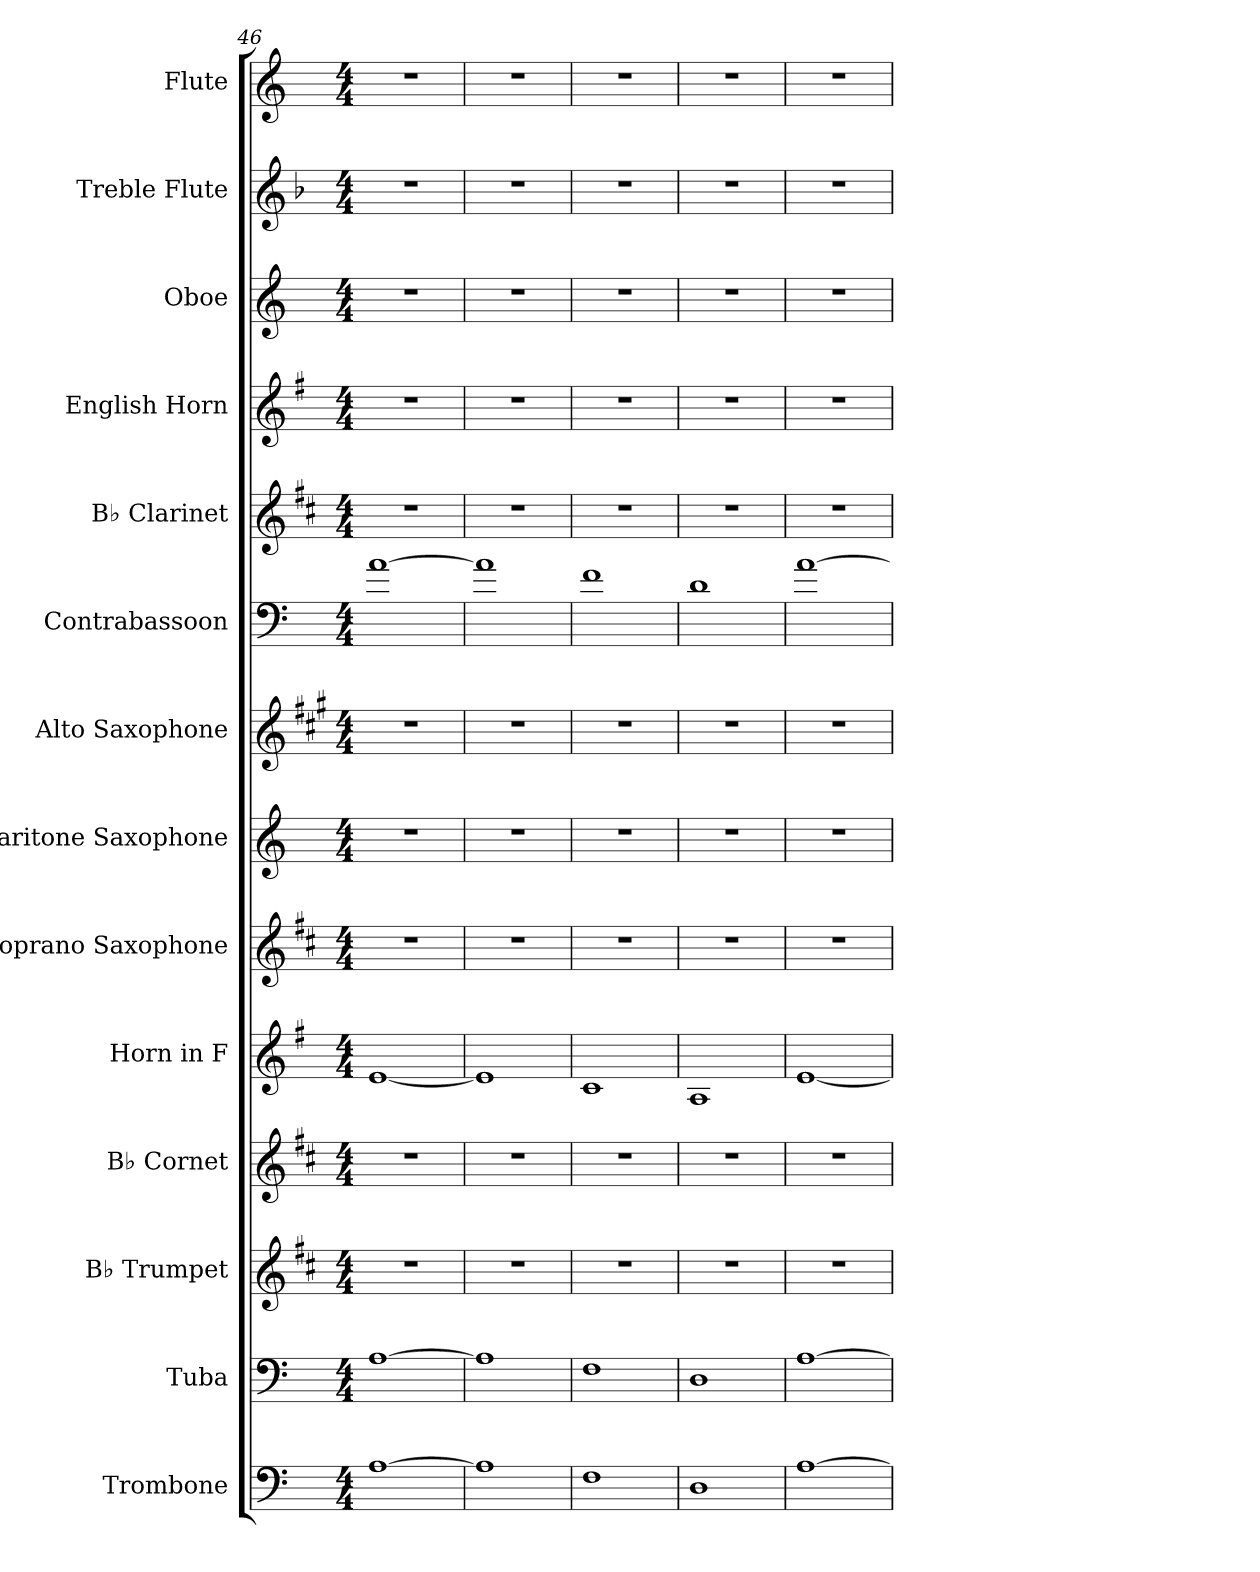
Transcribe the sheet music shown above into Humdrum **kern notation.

**kern	**kern	**kern	**kern	**kern	**kern	**kern	**kern	**kern	**kern	**kern	**kern	**kern	**kern
*part14	*part13	*part12	*part11	*part10	*part9	*part8	*part7	*part6	*part5	*part4	*part3	*part2	*part1
*staff14	*staff13	*staff12	*staff11	*staff10	*staff9	*staff8	*staff7	*staff6	*staff5	*staff4	*staff3	*staff2	*staff1
*I"Trombone	*I"Tuba	*I"B♭ Trumpet	*I"B♭ Cornet	*I"Horn in F	*I"Soprano Saxophone	*I"Baritone Saxophone	*I"Alto Saxophone	*I"Contrabassoon	*I"B♭ Clarinet	*I"English Horn	*I"Oboe	*I"Treble Flute	*I"Flute
*I'Tbn.	*I'Tba.	*I'B♭ Tpt.	*I'B♭ Cnt.	*	*I'S. Sax.	*I'Bar. Sax.	*I'A. Sax.	*I'Cbsn.	*I'B♭ Cl.	*I'E. Hn.	*I'Ob.	*I'Tr. Fl.	*I'Fl.
*clefF4	*clefF4	*clefG2	*clefG2	*clefG2	*clefG2	*clefG2	*clefG2	*clefF4	*clefG2	*clefG2	*clefG2	*clefG2	*clefG2
*	*	*ITrd1c2	*ITrd1c2	*ITrd4c7	*ITrd1c2	*ITrd12c21	*ITrd5c9	*ITrd7c12	*ITrd1c2	*ITrd4c7	*	*ITrd-4c-7	*
*k[]	*k[]	*k[]	*k[]	*k[]	*k[]	*k[]	*k[]	*k[]	*k[]	*k[]	*k[]	*k[]	*k[]
*M4/4	*M4/4	*M4/4	*M4/4	*M4/4	*M4/4	*M4/4	*M4/4	*M4/4	*M4/4	*M4/4	*M4/4	*M4/4	*M4/4
=46	=46	=46	=46	=46	=46	=46	=46	=46	=46	=46	=46	=46	=46
[1A	[1A	1r	1r	[1A	1r	1r	1r	[1A	1r	1r	1r	1r	1r
=47	=47	=47	=47	=47	=47	=47	=47	=47	=47	=47	=47	=47	=47
1A]	1A]	1r	1r	1A]	1r	1r	1r	1A]	1r	1r	1r	1r	1r
=48	=48	=48	=48	=48	=48	=48	=48	=48	=48	=48	=48	=48	=48
1F	1F	1r	1r	1F	1r	1r	1r	1F	1r	1r	1r	1r	1r
=49	=49	=49	=49	=49	=49	=49	=49	=49	=49	=49	=49	=49	=49
1D	1D	1r	1r	1D	1r	1r	1r	1D	1r	1r	1r	1r	1r
=50	=50	=50	=50	=50	=50	=50	=50	=50	=50	=50	=50	=50	=50
[1A	[1A	1r	1r	[1A	1r	1r	1r	[1A	1r	1r	1r	1r	1r
=	=	=	=	=	=	=	=	=	=	=	=	=	=
*-	*-	*-	*-	*-	*-	*-	*-	*-	*-	*-	*-	*-	*-
